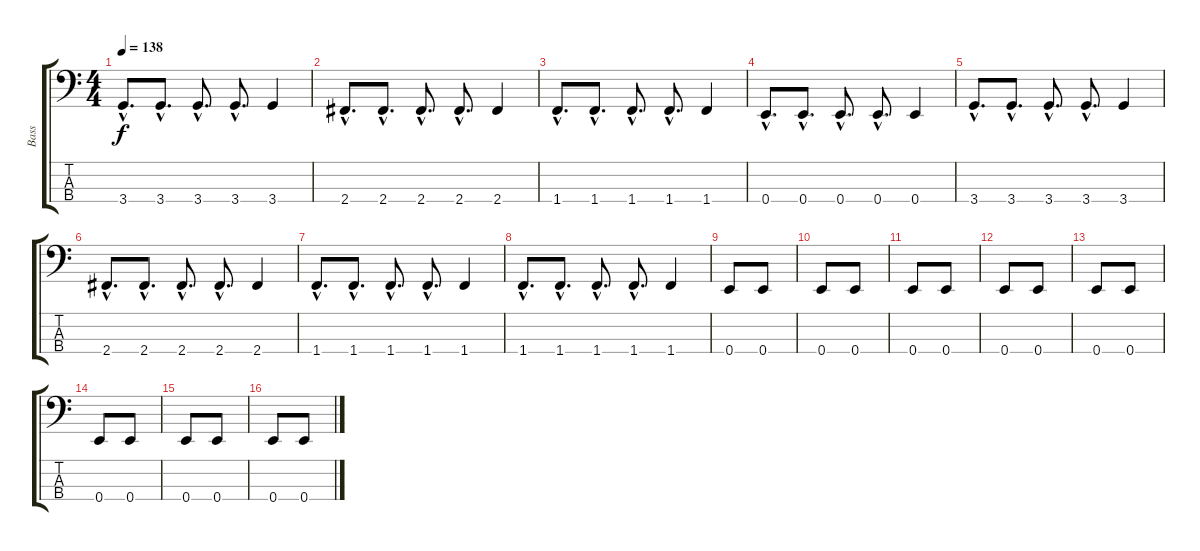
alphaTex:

\track ("Bass" "Bass") {instrument electricbasspick}
\staff {score tabs}
\tuning (G2 D2 A1 E1) {hide}
\ts (4 4)
\tempo 138
\clef f4
\ks c
3.4{hac}.8{d dy f} 3.4{hac}.8{d} 3.4{hac}.8{d} 3.4{hac}.8{d} 3.4.4 |
2.4{hac}.8{d} 2.4{hac}.8{d} 2.4{hac}.8{d} 2.4{hac}.8{d} 2.4.4 |
1.4{hac}.8{d} 1.4{hac}.8{d} 1.4{hac}.8{d} 1.4{hac}.8{d} 1.4.4 |
0.4{hac}.8{d} 0.4{hac}.8{d} 0.4{hac}.8{d} 0.4{hac}.8{d} 0.4.4 |
3.4{hac}.8{d} 3.4{hac}.8{d} 3.4{hac}.8{d} 3.4{hac}.8{d} 3.4.4 |
2.4{hac}.8{d} 2.4{hac}.8{d} 2.4{hac}.8{d} 2.4{hac}.8{d} 2.4.4 |
1.4{hac}.8{d} 1.4{hac}.8{d} 1.4{hac}.8{d} 1.4{hac}.8{d} 1.4.4 |
1.4{hac}.8{d} 1.4{hac}.8{d} 1.4{hac}.8{d} 1.4{hac}.8{d} 1.4.4 |
0.4.8 0.4.8 |
0.4.8 0.4.8 |
0.4.8 0.4.8 |
0.4.8 0.4.8 |
0.4.8 0.4.8 |
0.4.8 0.4.8 |
0.4.8 0.4.8 |
0.4.8 0.4.8
